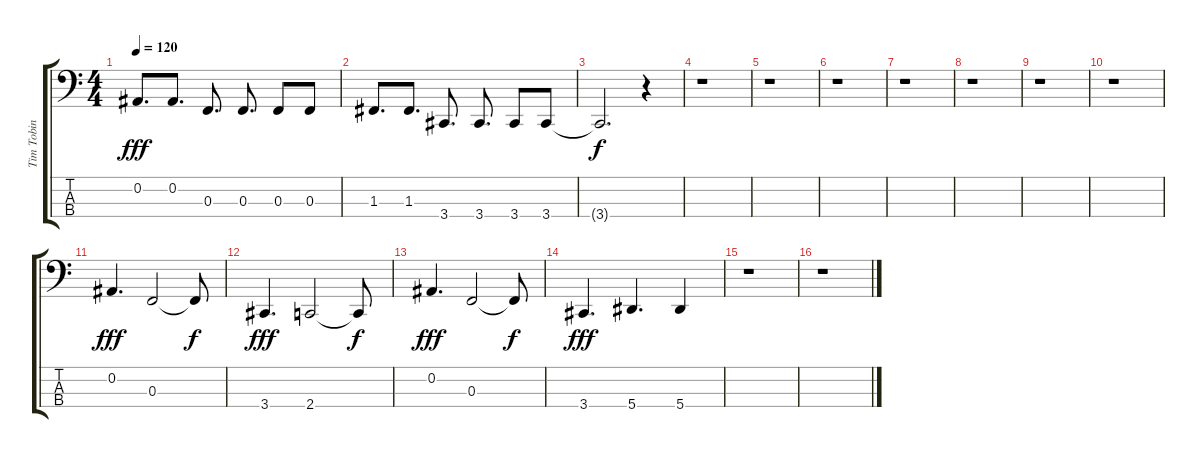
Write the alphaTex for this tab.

\track ("Tim Tobin - Bass" "Tim Tobin ") {instrument electricbasspick}
\staff {score tabs}
\tuning (Eb2 Bb1 F1 Bb0) {hide}
\ts (4 4)
\tempo 120
\clef f4
\ks c
0.2.8{d dy fff} 0.2.8{d} 0.3.8{d} 0.3.8{d} 0.3.8 0.3.8 |
1.3.8{d} 1.3.8{d} 3.4.8{d} 3.4.8{d} 3.4.8 3.4.8 |
3.4{t}.2{d dy f} r.4 |
r.1 |
r.1 |
r.1 |
r.1 |
r.1 |
r.1 |
r.1 |
0.2.4{d dy fff} 0.3.2 0.3{t}.8{dy f} |
3.4.4{d dy fff} 2.4.2 2.4{t}.8{dy f} |
0.2.4{d dy fff} 0.3.2 0.3{t}.8{dy f} |
3.4.4{d dy fff} 5.4.4{d} 5.4.4 |
r.1 |
r.1
